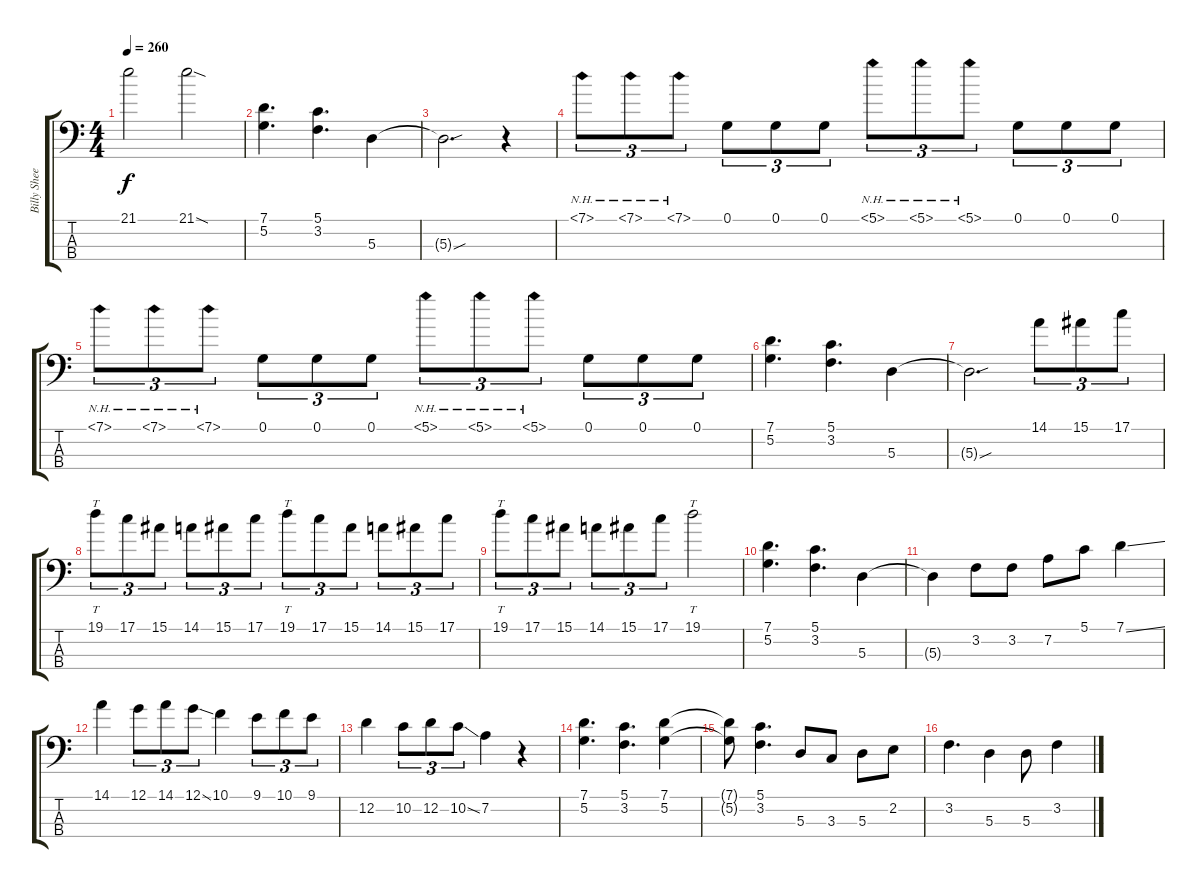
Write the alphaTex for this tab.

\track ("Billy Sheehan" "Billy Shee") {instrument electricbassfinger}
\staff {score tabs}
\tuning (G2 D2 A1 E1) {hide}
\ts (4 4)
\tempo 260
\clef f4
\ks c
21.1{t}.2{dy f} 21.1{sod}.2 |
(7.1 5.2).4{d} (5.1 3.2).4{d} 5.3.4 |
5.3{sou t}.2{d} r.4 |
7.1{nh}.8{tu (3 2)} 7.1{nh}.8{tu (3 2)} 7.1{nh}.8{tu (3 2)} 0.1.8{tu (3 2)} 0.1.8{tu (3 2)} 0.1.8{tu (3 2)} 5.1{nh}.8{tu (3 2)} 5.1{nh}.8{tu (3 2)} 5.1{nh}.8{tu (3 2)} 0.1.8{tu (3 2)} 0.1.8{tu (3 2)} 0.1.8{tu (3 2)} |
7.1{nh}.8{tu (3 2)} 7.1{nh}.8{tu (3 2)} 7.1{nh}.8{tu (3 2)} 0.1.8{tu (3 2)} 0.1.8{tu (3 2)} 0.1.8{tu (3 2)} 5.1{nh}.8{tu (3 2)} 5.1{nh}.8{tu (3 2)} 5.1{nh}.8{tu (3 2)} 0.1.8{tu (3 2)} 0.1.8{tu (3 2)} 0.1.8{tu (3 2)} |
(7.1 5.2).4{d} (5.1 3.2).4{d} 5.3.4 |
5.3{sou t}.2{d} 14.1.8{tu (3 2)} 15.1.8{tu (3 2)} 17.1.8{tu (3 2)} |
19.1.8{tt tu (3 2)} 17.1.8{tu (3 2)} 15.1.8{tu (3 2)} 14.1.8{tu (3 2)} 15.1.8{tu (3 2)} 17.1.8{tu (3 2)} 19.1.8{tt tu (3 2)} 17.1.8{tu (3 2)} 15.1.8{tu (3 2)} 14.1.8{tu (3 2)} 15.1.8{tu (3 2)} 17.1.8{tu (3 2)} |
19.1.8{tt tu (3 2)} 17.1.8{tu (3 2)} 15.1.8{tu (3 2)} 14.1.8{tu (3 2)} 15.1.8{tu (3 2)} 17.1.8{tu (3 2)} 19.1.2{tt} |
(7.1 5.2).4{d} (5.1 3.2).4{d} 5.3.4 |
5.3{t}.4 3.2.8 3.2.8 7.2.8 5.1.8 7.1{ss}.4 |
14.1.4 12.1.8{tu (3 2)} 14.1.8{tu (3 2)} 12.1{ss}.8{tu (3 2)} 10.1.4 9.1.8{tu (3 2)} 10.1.8{tu (3 2)} 9.1.8{tu (3 2)} |
12.2.4 10.2.8{tu (3 2)} 12.2.8{tu (3 2)} 10.2{ss}.8{tu (3 2)} 7.2.4 r.4 |
(7.1 5.2).4{d} (5.1 3.2).4{d} (7.1 5.2).4 |
(7.1{t} 5.2{t}).8 (5.1 3.2).4{d} 5.3.8 3.3.8 5.3.8 2.2.8 |
3.2.4{d} 5.3.4 5.3.8 3.2.4
